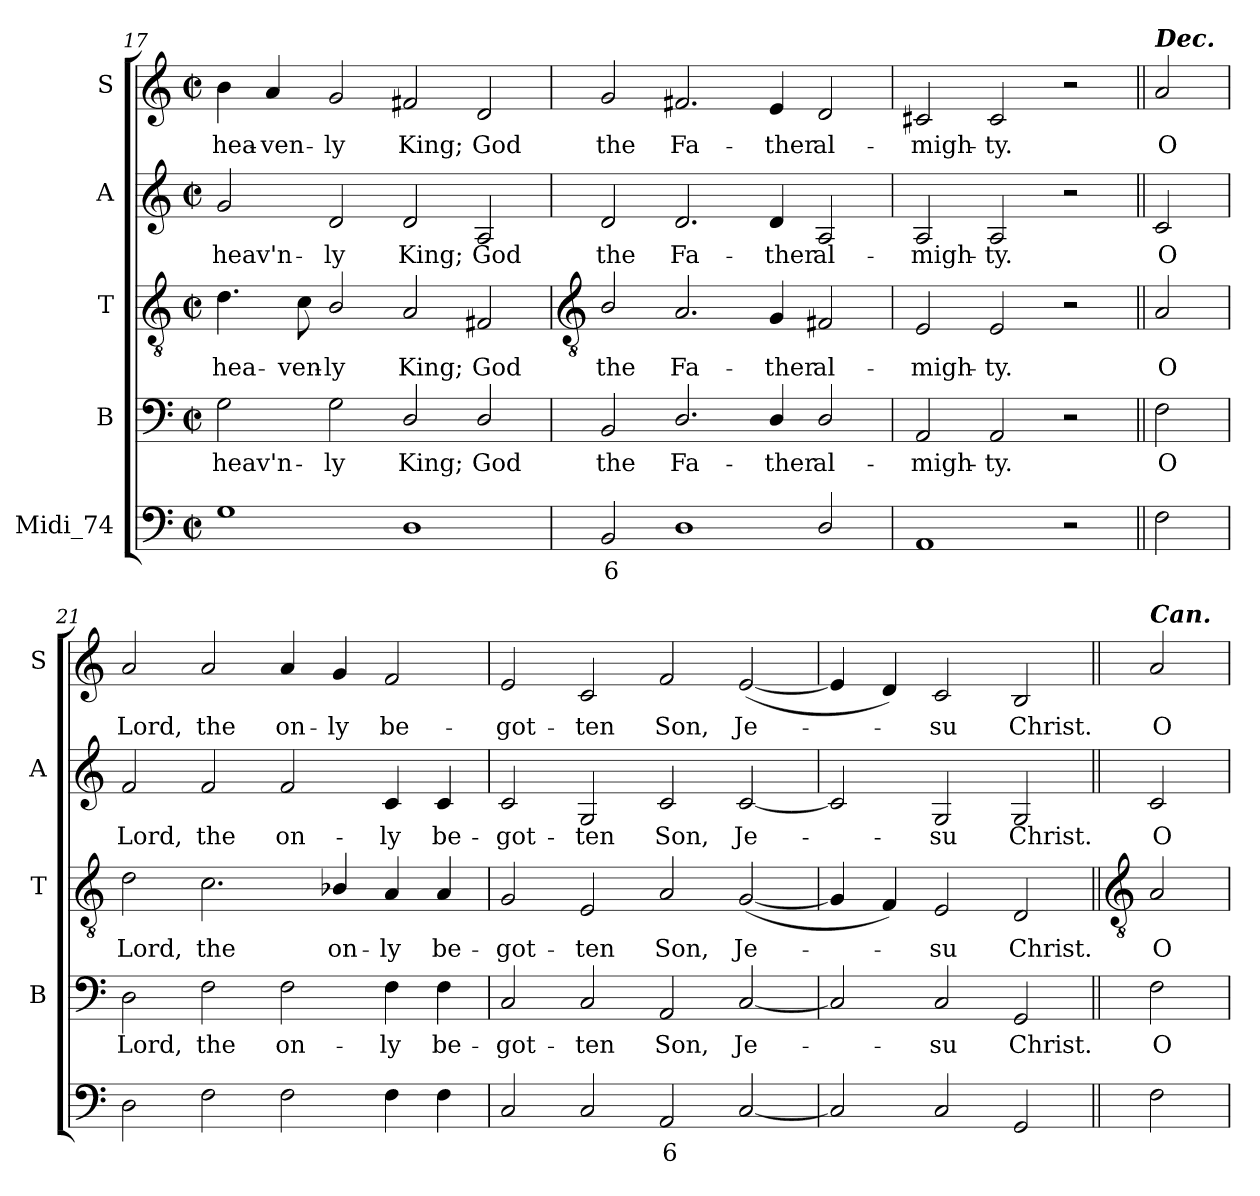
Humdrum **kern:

**kern	**text	**kern	**text	**kern	**text	**kern	**text	**kern	**text
*part5	*part5	*part4	*part4	*part3	*part3	*part2	*part2	*part1	*part1
*staff5	*staff5	*staff4	*staff4	*staff3	*staff3	*staff2	*staff2	*staff1	*staff1
*I"Midi_74	*	*I"B	*	*I"T	*	*I"A	*	*I"S	*
*	*	*I'B	*	*I'T	*	*I'A	*	*I'S	*
*clefF4	*	*clefF4	*	*clefGv2	*	*clefG2	*	*clefG2	*
*k[]	*	*k[]	*	*k[]	*	*k[]	*	*k[]	*
*C:	*	*C:	*	*C:	*	*C:	*	*C:	*
*M4/2	*	*M4/2	*	*M4/2	*	*M4/2	*	*M4/2	*
*met(c|)	*	*met(c|)	*	*met(c|)	*	*met(c|)	*	*met(c|)	*
=17	=17	=17	=17	=17	=17	=17	=17	=17	=17
!	!	!	!LO:LY:b	!	!LO:LY:b	!	!LO:LY:b	!	!LO:LY:b
1G	.	2G	heav'n-	4.d	hea-	2g	heav'n-	4b	hea-
!	!	!	!	!	!	!	!	!	!LO:LY:b
.	.	.	.	.	.	.	.	4a	-ven-
!	!	!	!	!	!LO:LY:b	!	!	!	!
.	.	.	.	8c	-ven-	.	.	.	.
!	!	!	!LO:LY:b	!	!LO:LY:b	!	!LO:LY:b	!	!LO:LY:b
.	.	2G	-ly	2B/	-ly	2d	-ly	2g	-ly
!	!	!	!LO:LY:b	!	!LO:LY:b	!	!LO:LY:b	!	!LO:LY:b
1D/	.	2D/	King;	2A	King;	2d	King;	2f#X	King;
!	!	!	!LO:LY:b	!	!LO:LY:b	!	!LO:LY:b	!	!LO:LY:b
.	.	2D/	God	2F#X	God	2A	God	2d	God
!!LO:LB:g=z
=18	=18	=18	=18	=18	=18	=18	=18	=18	=18
*	*	*	*	*clefGv2	*	*	*	*	*
!	!LO:LY:b	!	!LO:LY:b	!	!LO:LY:b	!	!LO:LY:b	!	!LO:LY:b
2BB	6	2BB	the	2B/	the	2d	the	2g	the
!	!	!	!LO:LY:b	!	!LO:LY:b	!	!LO:LY:b	!	!LO:LY:b
1D/	.	2.D/	Fa-	2.A	Fa-	2.d	Fa-	2.f#X	Fa-
!	!	!	!LO:LY:b	!	!LO:LY:b	!	!LO:LY:b	!	!LO:LY:b
.	.	4D/	-ther	4G	-ther	4d	-ther	4e	-ther
!	!	!	!LO:LY:b	!	!LO:LY:b	!	!LO:LY:b	!	!LO:LY:b
2D/	.	2D/	al-	2F#X	al-	2A	al-	2d	al-
=19	=19	=19	=19	=19	=19	=19	=19	=19	=19
!	!	!	!LO:LY:b	!	!LO:LY:b	!	!LO:LY:b	!	!LO:LY:b
1AA	.	2AA	-migh-	2E	-migh-	2A	-migh-	2c#X	-migh-
!	!	!	!LO:LY:b	!	!LO:LY:b	!	!LO:LY:b	!	!LO:LY:b
.	.	2AA	-ty.	2E	-ty.	2A	-ty.	2c#	-ty.
2r	.	2r	.	2r	.	2r	.	2r	.
=20||	=20||	=20||	=20||	=20||	=20||	=20||	=20||	=20||	=20||
!	!	!	!	!	!	!	!	!LO:TX:a:Bi:t=Dec.	!
!	!	!	!LO:LY:b	!	!LO:LY:b	!	!LO:LY:b	!	!LO:LY:b
2F	.	2F	O	2A	O	2c	O	2a	O
=21	=21	=21	=21	=21	=21	=21	=21	=21	=21
!	!	!	!LO:LY:b	!	!LO:LY:b	!	!LO:LY:b	!	!LO:LY:b
2D	.	2D	Lord,	2d	Lord,	2f	Lord,	2a	Lord,
!	!	!	!LO:LY:b	!	!LO:LY:b	!	!LO:LY:b	!	!LO:LY:b
2F	.	2F	the	2.c	the	2f	the	2a	the
!	!	!	!LO:LY:b	!	!	!	!LO:LY:b	!	!LO:LY:b
2F	.	2F	on-	.	.	2f	on-	4a	on-
!	!	!	!	!	!LO:LY:b	!	!	!	!LO:LY:b
.	.	.	.	4B-X/	on-	.	.	4g	-ly
!	!	!	!LO:LY:b	!	!LO:LY:b	!	!LO:LY:b	!	!LO:LY:b
4F	.	4F	-ly	4A	-ly	4c	-ly	2f	be-
!	!	!	!LO:LY:b	!	!LO:LY:b	!	!LO:LY:b	!	!
4F	.	4F	be-	4A	be-	4c	be-	.	.
=22	=22	=22	=22	=22	=22	=22	=22	=22	=22
!	!	!	!LO:LY:b	!	!LO:LY:b	!	!LO:LY:b	!	!LO:LY:b
2C	.	2C	-got-	2G	-got-	2c	-got-	2e	-got-
!	!	!	!LO:LY:b	!	!LO:LY:b	!	!LO:LY:b	!	!LO:LY:b
2C	.	2C	-ten	2E	-ten	2G	-ten	2c	-ten
!	!LO:LY:b	!	!LO:LY:b	!	!LO:LY:b	!	!LO:LY:b	!	!LO:LY:b
2AA	6	2AA	Son,	2A	Son,	2c	Son,	2f	Son,
!	!	!	!LO:LY:b	!	!LO:LY:b	!	!LO:LY:b	!	!LO:LY:b
[2C	.	[2C	Je-	(<[2G	Je-	[2c	Je-	(<[2e	Je-
=23	=23	=23	=23	=23	=23	=23	=23	=23	=23
2C]	.	2C]	.	4G]	.	2c]	.	4e]	.
.	.	.	.	4F)	.	.	.	4d)	.
!	!	!	!LO:LY:b	!	!LO:LY:b	!	!LO:LY:b	!	!LO:LY:b
2C	.	2C	su	2E	su	2G	su	2c	su
!	!	!	!LO:LY:b	!	!LO:LY:b	!	!LO:LY:b	!	!LO:LY:b
2GG	.	2GG	Christ.	2D	Christ.	2G	Christ.	2B	Christ.
!!LO:LB:g=z
=24||	=24||	=24||	=24||	=24||	=24||	=24||	=24||	=24||	=24||
*	*	*	*	*clefGv2	*	*	*	*	*
!	!	!	!	!	!	!	!	!LO:TX:a:Bi:t=Can.	!
!	!	!	!LO:LY:b	!	!LO:LY:b	!	!LO:LY:b	!	!LO:LY:b
2F	.	2F	O	2A	O	2c	O	2a	O
=	=	=	=	=	=	=	=	=	=
*-	*-	*-	*-	*-	*-	*-	*-	*-	*-
